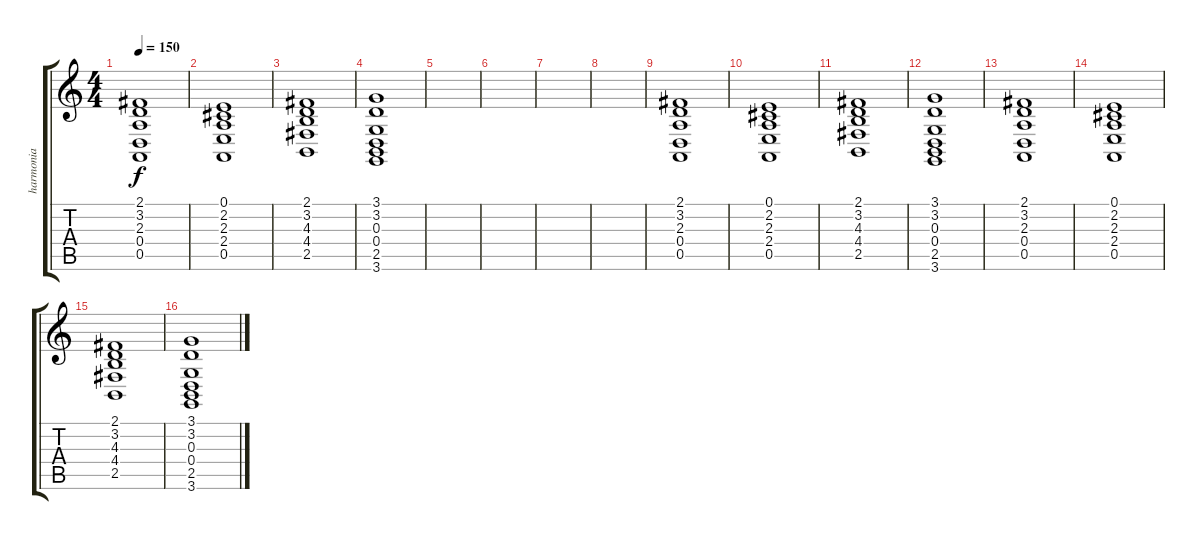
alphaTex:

\track ("harmonia" "harmonia") {instrument harmonica}
\staff {score tabs}
\tuning (E4 B3 G3 D3 A2 E2) {hide}
\ts (4 4)
\tempo 150
\clef g2
\ks c
(2.1 3.2 2.3 0.4 0.5).1{dy f} |
(0.1 2.2 2.3 2.4 0.5).1 |
(2.1 3.2 4.3 4.4 2.5).1 |
(3.1 3.2 0.3 0.4 2.5 3.6).1 |
|
|
|
|
(2.1 3.2 2.3 0.4 0.5).1 |
(0.1 2.2 2.3 2.4 0.5).1 |
(2.1 3.2 4.3 4.4 2.5).1 |
(3.1 3.2 0.3 0.4 2.5 3.6).1 |
(2.1 3.2 2.3 0.4 0.5).1 |
(0.1 2.2 2.3 2.4 0.5).1 |
(2.1 3.2 4.3 4.4 2.5).1 |
(3.1 3.2 0.3 0.4 2.5 3.6).1
